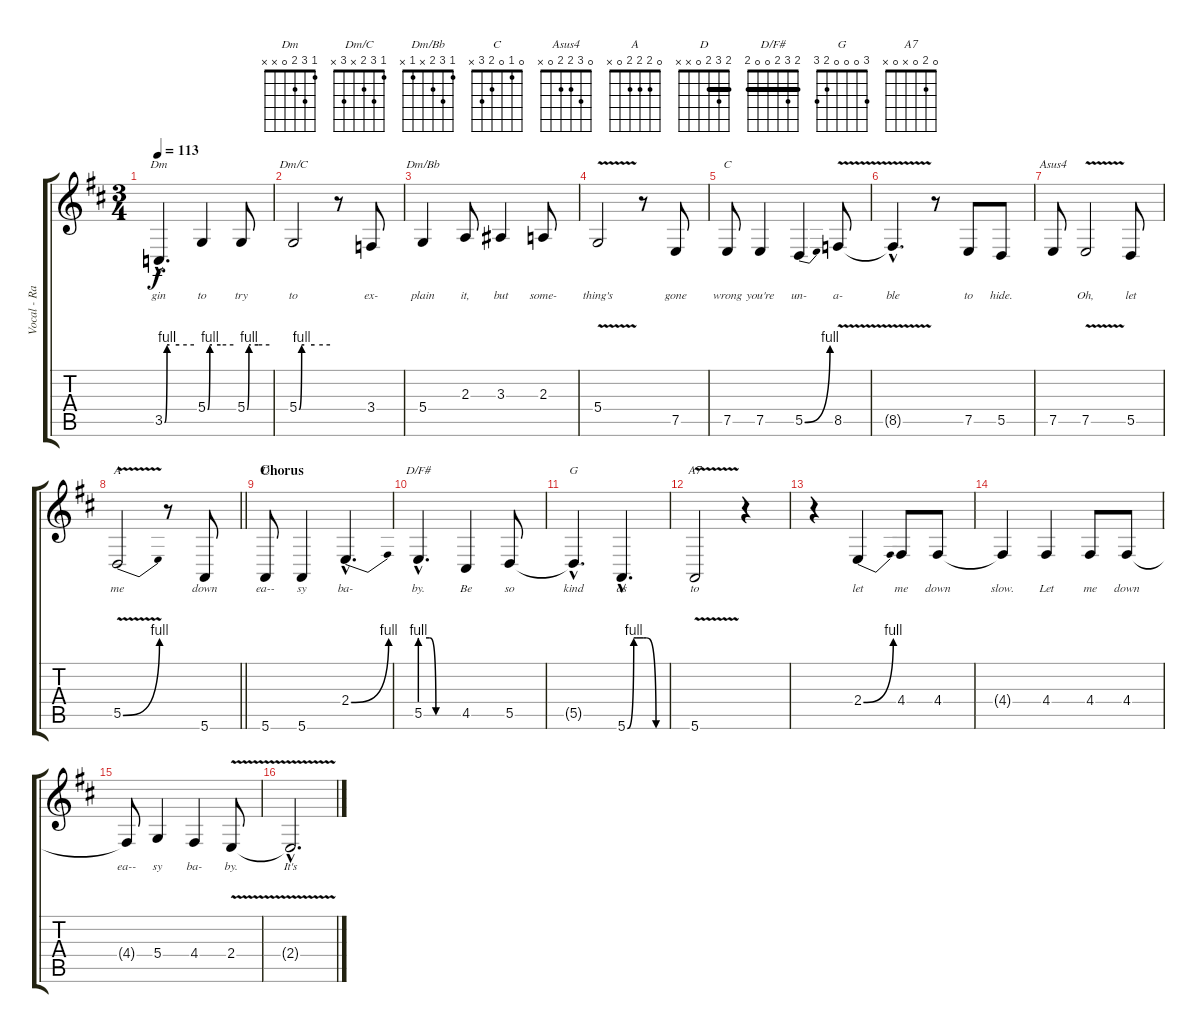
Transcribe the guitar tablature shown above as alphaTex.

\track ("Vocal - Ralph McTell" "Vocal - Ra") {instrument flute}
\staff {score tabs}
\tuning (E4 B3 G3 D3 A2 E2) {hide}
\chord ("Dm" 1 3 2 0 x x)
\chord ("Dm/C" 1 3 2 x 3 x)
\chord ("Dm/Bb" 1 3 2 x 1 x)
\chord ("C" 0 1 0 2 3 x)
\chord ("Asus4" 0 3 2 2 0 x)
\chord ("A" 0 2 2 2 0 x)
\chord ("D" 2 3 2 0 x x) {barre 2}
\chord ("D/F#" 2 3 2 0 0 2) {barre 2}
\chord ("G" 3 0 0 0 2 3)
\chord ("A7" 0 2 0 x 0 x)
\ts (3 4)
\tempo 113
\clef g2
\ks d
3.5{be (custom 0 0 5 4 10 4 30 4 60 4) hac}.4{d ch "Dm" lyrics (0 "gin") lyrics (1 "") lyrics (2 "") lyrics (3 "") lyrics (4 "") dy f} 5.4{be (custom 0 0 5 4 10 4 30 4 60 4)}.4{lyrics (0 "to") lyrics (1 "") lyrics (2 "") lyrics (3 "") lyrics (4 "")} 5.4{be (custom 0 0 5 4 10 4 30 4 60 4)}.8{lyrics (0 "try") lyrics (1 "") lyrics (2 "") lyrics (3 "") lyrics (4 "")} |
5.4{be (custom 0 0 5 4 10 4 30 4 60 4)}.2{ch "Dm/C" lyrics (0 "to") lyrics (1 "") lyrics (2 "") lyrics (3 "") lyrics (4 "")} r.8 3.4.8{lyrics (0 "ex-") lyrics (1 "") lyrics (2 "") lyrics (3 "") lyrics (4 "")} |
5.4.4{ch "Dm/Bb" lyrics (0 "plain") lyrics (1 "") lyrics (2 "") lyrics (3 "") lyrics (4 "")} 2.3.8{lyrics (0 "it,") lyrics (1 "") lyrics (2 "") lyrics (3 "") lyrics (4 "")} 3.3.4{lyrics (0 "but") lyrics (1 "") lyrics (2 "") lyrics (3 "") lyrics (4 "")} 2.3.8{lyrics (0 "some-") lyrics (1 "") lyrics (2 "") lyrics (3 "") lyrics (4 "")} |
5.4{v}.2{lyrics (0 "thing's") lyrics (1 "") lyrics (2 "") lyrics (3 "") lyrics (4 "")} r.8 7.5.8{lyrics (0 "gone") lyrics (1 "") lyrics (2 "") lyrics (3 "") lyrics (4 "")} |
7.5.8{ch "C" lyrics (0 "wrong") lyrics (1 "") lyrics (2 "") lyrics (3 "") lyrics (4 "")} 7.5.4{lyrics (0 "you're") lyrics (1 "") lyrics (2 "") lyrics (3 "") lyrics (4 "")} 5.5{be (bend 0 0 60 4)}.4{lyrics (0 "un-") lyrics (1 "") lyrics (2 "") lyrics (3 "") lyrics (4 "")} 8.5{v}.8{lyrics (0 "a-") lyrics (1 "") lyrics (2 "") lyrics (3 "") lyrics (4 "")} |
8.5{hac t}.4{d lyrics (0 "ble") lyrics (1 "") lyrics (2 "") lyrics (3 "") lyrics (4 "")} r.8 7.5.8{lyrics (0 "to") lyrics (1 "") lyrics (2 "") lyrics (3 "") lyrics (4 "")} 5.5.8{lyrics (0 "hide.") lyrics (1 "") lyrics (2 "") lyrics (3 "") lyrics (4 "")} |
7.5.8{ch "Asus4" lyrics (0 "") lyrics (1 "") lyrics (2 "") lyrics (3 "") lyrics (4 "")} 7.5{v}.2{lyrics (0 "Oh,") lyrics (1 "") lyrics (2 "") lyrics (3 "") lyrics (4 "")} 5.5.8{lyrics (0 "let") lyrics (1 "") lyrics (2 "") lyrics (3 "") lyrics (4 "")} |
\barLineRight lightlight
5.5{be (bend 0 0 60 4) v}.2{ch "A" lyrics (0 "me") lyrics (1 "") lyrics (2 "") lyrics (3 "") lyrics (4 "")} r.8 5.6.8{lyrics (0 "down") lyrics (1 "") lyrics (2 "") lyrics (3 "") lyrics (4 "")} |
\section ("" "Chorus")
5.6.8{ch "D" lyrics (0 "ea--") lyrics (1 "") lyrics (2 "") lyrics (3 "") lyrics (4 "")} 5.6.4{lyrics (0 "sy") lyrics (1 "") lyrics (2 "") lyrics (3 "") lyrics (4 "")} 2.4{be (bend 0 0 60 4) hac}.4{d lyrics (0 "ba-") lyrics (1 "") lyrics (2 "") lyrics (3 "") lyrics (4 "")} |
5.5{be (custom 0 4 15 4 25 0 40 0 60 0) hac}.4{d ch "D/F#" lyrics (0 "by.") lyrics (1 "") lyrics (2 "") lyrics (3 "") lyrics (4 "")} 4.5.4{lyrics (0 "Be") lyrics (1 "") lyrics (2 "") lyrics (3 "") lyrics (4 "")} 5.5.8{lyrics (0 "so") lyrics (1 "") lyrics (2 "") lyrics (3 "") lyrics (4 "")} |
5.5{hac t}.4{d ch "G" lyrics (0 "kind") lyrics (1 "") lyrics (2 "") lyrics (3 "") lyrics (4 "")} 5.6{be (custom 0 0 10 4 15 4 25 4 30 4 45 0 60 0) hac}.4{d lyrics (0 "as") lyrics (1 "") lyrics (2 "") lyrics (3 "") lyrics (4 "")} |
5.6{v}.2{ch "A7" lyrics (0 "to") lyrics (1 "") lyrics (2 "") lyrics (3 "") lyrics (4 "")} r.4 |
r.4 2.4{be (bend 0 0 60 4)}.4{lyrics (0 "let") lyrics (1 "") lyrics (2 "") lyrics (3 "") lyrics (4 "")} 4.4.8{lyrics (0 "me") lyrics (1 "") lyrics (2 "") lyrics (3 "") lyrics (4 "")} 4.4.8{lyrics (0 "down") lyrics (1 "") lyrics (2 "") lyrics (3 "") lyrics (4 "")} |
4.4{t}.4{lyrics (0 "slow.") lyrics (1 "") lyrics (2 "") lyrics (3 "") lyrics (4 "")} 4.4.4{lyrics (0 "Let") lyrics (1 "") lyrics (2 "") lyrics (3 "") lyrics (4 "")} 4.4.8{lyrics (0 "me") lyrics (1 "") lyrics (2 "") lyrics (3 "") lyrics (4 "")} 4.4.8{lyrics (0 "down") lyrics (1 "") lyrics (2 "") lyrics (3 "") lyrics (4 "")} |
4.4{t}.8{lyrics (0 "ea--") lyrics (1 "") lyrics (2 "") lyrics (3 "") lyrics (4 "")} 5.4.4{lyrics (0 "sy") lyrics (1 "") lyrics (2 "") lyrics (3 "") lyrics (4 "")} 4.4.4{lyrics (0 "ba-") lyrics (1 "") lyrics (2 "") lyrics (3 "") lyrics (4 "")} 2.4{v}.8{lyrics (0 "by.") lyrics (1 "") lyrics (2 "") lyrics (3 "") lyrics (4 "")} |
2.4{hac t}.2{d lyrics (0 "It's") lyrics (1 "") lyrics (2 "") lyrics (3 "") lyrics (4 "")}
